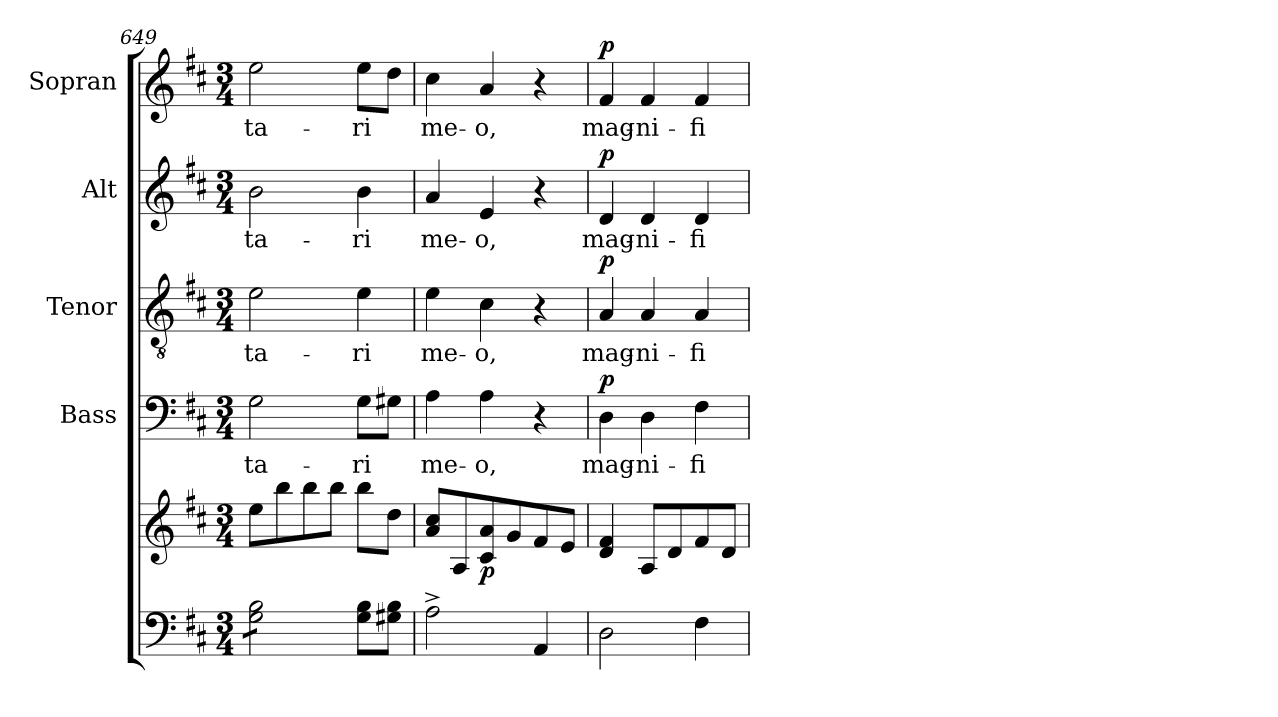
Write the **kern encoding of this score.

**kern	**kern	**dynam	**kern	**text	**dynam	**kern	**text	**dynam	**kern	**text	**dynam	**kern	**text	**dynam
*part5	*part5	*part5	*part4	*part4	*part4	*part3	*part3	*part3	*part2	*part2	*part2	*part1	*part1	*part1
*staff6	*staff5	*staff5/6	*staff4	*staff4	*staff4	*staff3	*staff3	*staff3	*staff2	*staff2	*staff2	*staff1	*staff1	*staff1
*	*	*	*I"Bass	*	*	*I"Tenor	*	*	*I"Alt	*	*	*I"Sopran	*	*
*	*	*	*I'B.	*	*	*I'T.	*	*	*I'A.	*	*	*I'S.	*	*
!!LO:LB:g=z
*clefF4	*clefG2	*	*clefF4	*	*	*clefGv2	*	*	*clefG2	*	*	*clefG2	*	*
*k[f#c#]	*k[f#c#]	*	*k[f#c#]	*	*	*k[f#c#]	*	*	*k[f#c#]	*	*	*k[f#c#]	*	*
*D:	*D:	*	*D:	*	*	*D:	*	*	*D:	*	*	*D:	*	*
*M3/4	*M3/4	*	*M3/4	*	*	*M3/4	*	*	*M3/4	*	*	*M3/4	*	*
=649	=649	=649	=649	=649	=649	=649	=649	=649	=649	=649	=649	=649	=649	=649
!	!	!	!	!LO:LY:b	!	!	!LO:LY:b	!	!	!LO:LY:b	!	!	!LO:LY:b	!
*tremolo	*	*	*	*	*	*	*	*	*	*	*	*	*	*
8G\ 8B\L	8ee\L	.	2G\	-ta-	.	2e\	-ta-	.	2b\	-ta-	.	2ee\	-ta-	.
8G\ 8B\	8bb\	.	.	.	.	.	.	.	.	.	.	.	.	.
8G\ 8B\	8bb\	.	.	.	.	.	.	.	.	.	.	.	.	.
8G\ 8B\J	8bb\J	.	.	.	.	.	.	.	.	.	.	.	.	.
*Xtremolo	*	*	*	*	*	*	*	*	*	*	*	*	*	*
!	!	!	!	!LO:LY:b	!	!	!LO:LY:b	!	!	!LO:LY:b	!	!	!LO:LY:b	!
8G\ 8B\L	8bb\L	.	8G\L	-ri	.	4e\	-ri	.	4b\	-ri	.	8ee\L	-ri	.
8G#X\ 8B\J	8dd\J	.	8G#X\J	.	.	.	.	.	.	.	.	8dd\J	.	.
=650	=650	=650	=650	=650	=650	=650	=650	=650	=650	=650	=650	=650	=650	=650
!	!	!	!	!LO:LY:b	!	!	!LO:LY:b	!	!	!LO:LY:b	!	!	!LO:LY:b	!
2A^>\	8a/ 8cc#/L	.	4A\	me-	.	4e\	me-	.	4a/	me-	.	4cc#\	me-	.
.	8A/	.	.	.	.	.	.	.	.	.	.	.	.	.
!	!	!LO:DY:b	!	!LO:LY:b	!	!	!LO:LY:b	!	!	!LO:LY:b	!	!	!LO:LY:b	!
.	8c#/ 8a/	p	4A\	-o,	.	4c#\	-o,	.	4e/	-o,	.	4a/	-o,	.
.	8g/	.	.	.	.	.	.	.	.	.	.	.	.	.
4AA/	8f#/	.	4r	.	.	4r	.	.	4r	.	.	4r	.	.
.	8e/J	.	.	.	.	.	.	.	.	.	.	.	.	.
=651	=651	=651	=651	=651	=651	=651	=651	=651	=651	=651	=651	=651	=651	=651
!	!	!	!	!LO:LY:b	!LO:DY:a	!	!LO:LY:b	!LO:DY:a	!	!LO:LY:b	!LO:DY:a	!	!LO:LY:b	!LO:DY:a
2D\	4d/ 4f#/	.	4D\	mag-	p	4A/	mag-	p	4d/	mag-	p	4f#/	mag-	p
!	!	!	!	!LO:LY:b	!	!	!LO:LY:b	!	!	!LO:LY:b	!	!	!LO:LY:b	!
.	8A/L	.	4D\	-ni-	.	4A/	-ni-	.	4d/	-ni-	.	4f#/	-ni-	.
.	8d/	.	.	.	.	.	.	.	.	.	.	.	.	.
!	!	!	!	!LO:LY:b	!	!	!LO:LY:b	!	!	!LO:LY:b	!	!	!LO:LY:b	!
4F#\	8f#/	.	4F#\	-fi-	.	4A/	-fi-	.	4d/	-fi-	.	4f#/	-fi-	.
.	8d/J	.	.	.	.	.	.	.	.	.	.	.	.	.
=	=	=	=	=	=	=	=	=	=	=	=	=	=	=
*-	*-	*-	*-	*-	*-	*-	*-	*-	*-	*-	*-	*-	*-	*-
